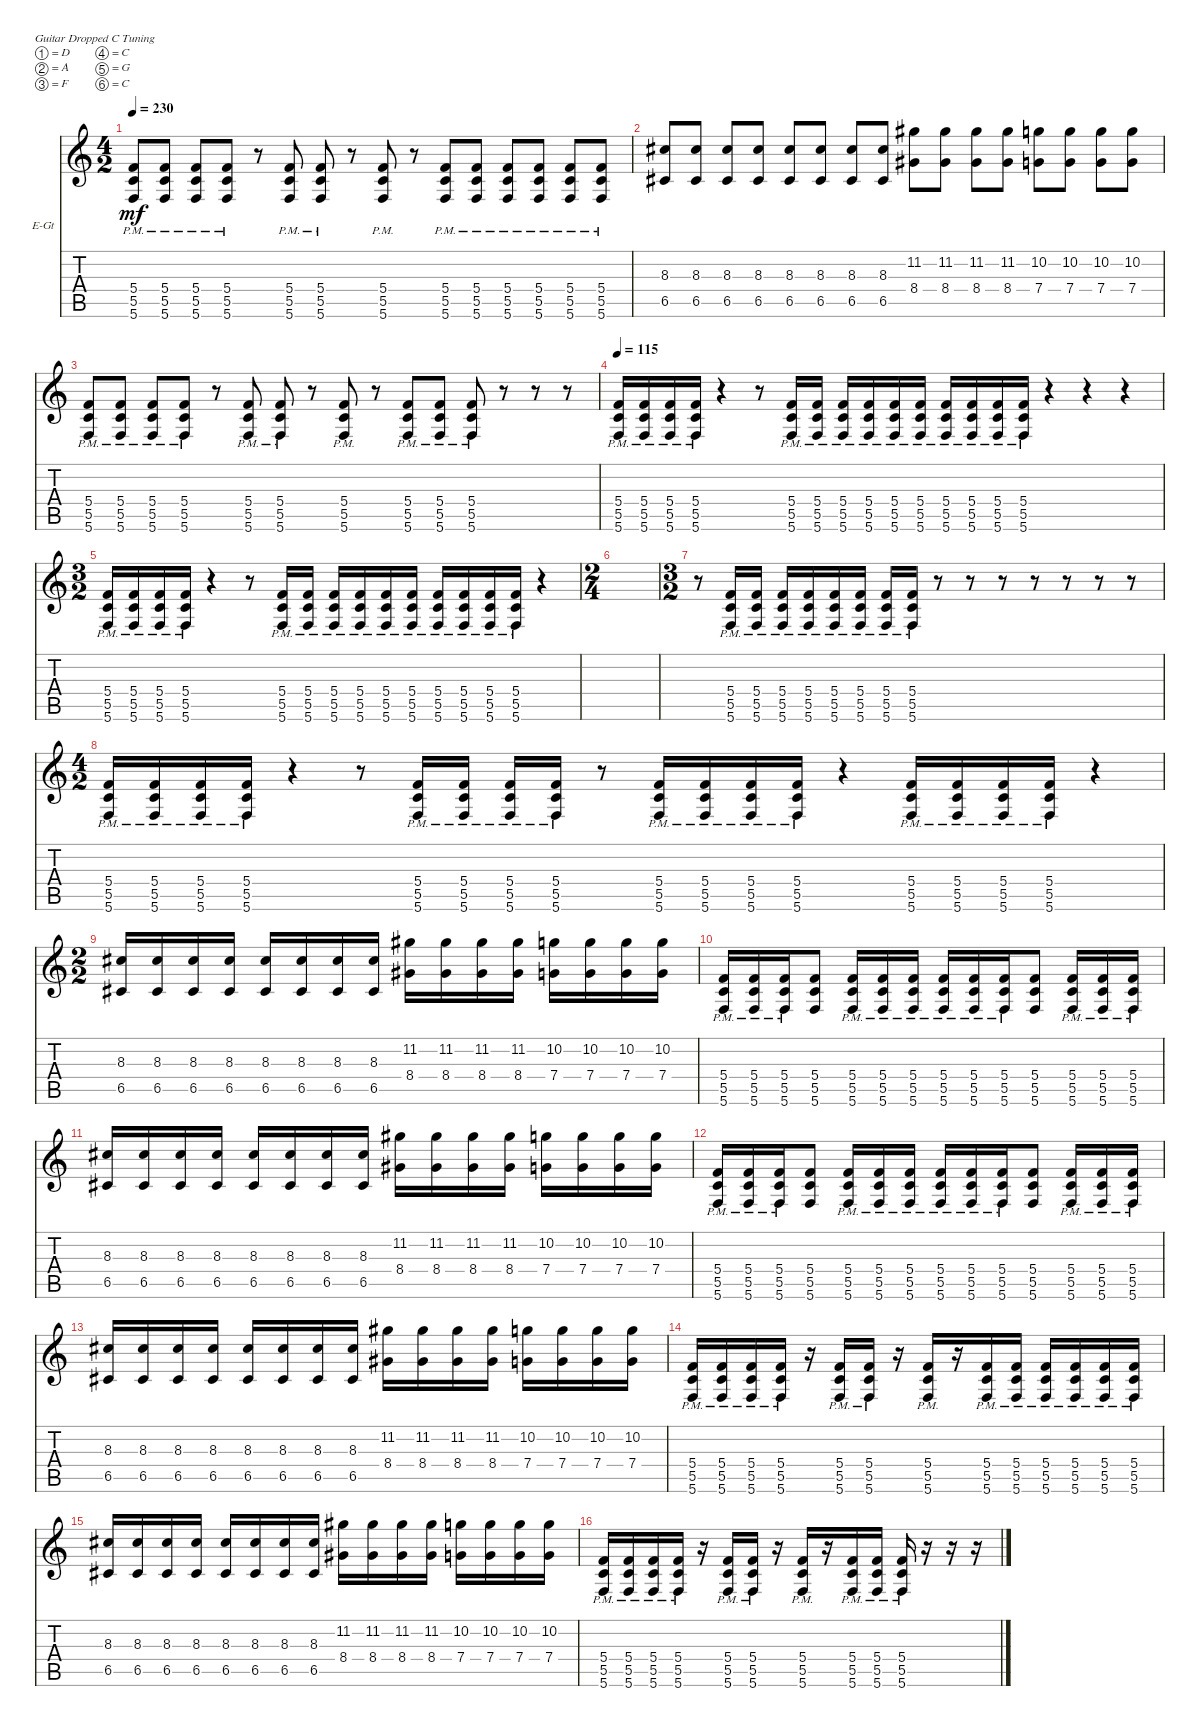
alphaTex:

\defaultSystemsLayout 4
\bracketExtendMode nobrackets
\firstSystemTrackNameOrientation horizontal
\otherSystemsTrackNameOrientation horizontal
\track ("Rhythm Guitar" "E-Gt") {instrument distortionguitar}
\staff {score tabs}
\tuning (D4 A3 F3 C3 G2 C2)
\ts (4 2)
\tempo 230
\clef g2
\ks c
(5.6{pm} 5.4{pm} 5.5{pm}).8{dy mf} (5.6{pm} 5.5{pm} 5.4{pm}).8 (5.6{pm} 5.4{pm} 5.5{pm}).8 (5.6{pm} 5.5{pm} 5.4{pm}).8 r.8 (5.6{pm} 5.5{pm} 5.4{pm}).8 (5.6{pm} 5.4{pm} 5.5{pm}).8 r.8 (5.6{pm} 5.5{pm} 5.4{pm}).8 r.8 (5.6{pm} 5.4{pm} 5.5{pm}).8 (5.6{pm} 5.5{pm} 5.4{pm}).8 (5.6{pm} 5.4{pm} 5.5{pm}).8 (5.6{pm} 5.5{pm} 5.4{pm}).8 (5.6{pm} 5.4{pm} 5.5{pm}).8 (5.6{pm} 5.5{pm} 5.4{pm}).8 |
(6.5 8.3).8 (6.5 8.3).8 (6.5 8.3).8 (6.5 8.3).8 (6.5 8.3).8 (6.5 8.3).8 (6.5 8.3).8 (6.5 8.3).8 (8.4 11.2).8 (8.4 11.2).8 (8.4 11.2).8 (8.4 11.2).8 (7.4 10.2).8 (7.4 10.2).8 (7.4 10.2).8 (7.4 10.2).8 |
(5.6{pm} 5.4{pm} 5.5{pm}).8 (5.6{pm} 5.5{pm} 5.4{pm}).8 (5.6{pm} 5.4{pm} 5.5{pm}).8 (5.6{pm} 5.5{pm} 5.4{pm}).8 r.8 (5.6{pm} 5.5{pm} 5.4{pm}).8 (5.6{pm} 5.4{pm} 5.5{pm}).8 r.8 (5.6{pm} 5.5{pm} 5.4{pm}).8 r.8 (5.6{pm} 5.4{pm} 5.5{pm}).8 (5.6{pm} 5.5{pm} 5.4{pm}).8 (5.6{pm} 5.4{pm} 5.5{pm}).8 r.8 r.8 r.8 |
\tempo 115
(5.6{pm} 5.4{pm} 5.5{pm}).16 (5.6{pm} 5.5{pm} 5.4{pm}).16 (5.6{pm} 5.4{pm} 5.5{pm}).16 (5.6{pm} 5.5{pm} 5.4{pm}).16 r.4 r.8 (5.6{pm} 5.4{pm} 5.5{pm}).16 (5.6{pm} 5.5{pm} 5.4{pm}).16 (5.6{pm} 5.4{pm} 5.5{pm}).16 (5.6{pm} 5.5{pm} 5.4{pm}).16 (5.6{pm} 5.4{pm} 5.5{pm}).16 (5.6{pm} 5.5{pm} 5.4{pm}).16 (5.6{pm} 5.4{pm} 5.5{pm}).16 (5.6{pm} 5.5{pm} 5.4{pm}).16 (5.6{pm} 5.4{pm} 5.5{pm}).16 (5.6{pm} 5.5{pm} 5.4{pm}).16 r.4 r.4 r.4 |
\ts (3 2)
(5.6{pm} 5.4{pm} 5.5{pm}).16 (5.6{pm} 5.5{pm} 5.4{pm}).16 (5.6{pm} 5.4{pm} 5.5{pm}).16 (5.6{pm} 5.5{pm} 5.4{pm}).16 r.4 r.8 (5.6{pm} 5.4{pm} 5.5{pm}).16 (5.6{pm} 5.5{pm} 5.4{pm}).16 (5.6{pm} 5.4{pm} 5.5{pm}).16 (5.6{pm} 5.5{pm} 5.4{pm}).16 (5.6{pm} 5.4{pm} 5.5{pm}).16 (5.6{pm} 5.5{pm} 5.4{pm}).16 (5.6{pm} 5.4{pm} 5.5{pm}).16 (5.6{pm} 5.5{pm} 5.4{pm}).16 (5.6{pm} 5.4{pm} 5.5{pm}).16 (5.6{pm} 5.5{pm} 5.4{pm}).16 r.4 |
\ts (2 4)
|
\ts (3 2)
r.8 (5.6{pm} 5.4{pm} 5.5{pm}).16 (5.6{pm} 5.5{pm} 5.4{pm}).16 (5.6{pm} 5.4{pm} 5.5{pm}).16 (5.6{pm} 5.5{pm} 5.4{pm}).16 (5.6{pm} 5.4{pm} 5.5{pm}).16 (5.6{pm} 5.5{pm} 5.4{pm}).16 (5.6{pm} 5.4{pm} 5.5{pm}).16 (5.6{pm} 5.5{pm} 5.4{pm}).16 r.8 r.8 r.8 r.8 r.8 r.8 r.8 |
\ts (4 2)
(5.6{pm} 5.4{pm} 5.5{pm}).16 (5.6{pm} 5.5{pm} 5.4{pm}).16 (5.6{pm} 5.4{pm} 5.5{pm}).16 (5.6{pm} 5.5{pm} 5.4{pm}).16 r.4 r.8 (5.6{pm} 5.4{pm} 5.5{pm}).16 (5.6{pm} 5.5{pm} 5.4{pm}).16 (5.6{pm} 5.4{pm} 5.5{pm}).16 (5.6{pm} 5.5{pm} 5.4{pm}).16 r.8 (5.6{pm} 5.4{pm} 5.5{pm}).16 (5.6{pm} 5.5{pm} 5.4{pm}).16 (5.6{pm} 5.4{pm} 5.5{pm}).16 (5.6{pm} 5.5{pm} 5.4{pm}).16 r.4 (5.6{pm} 5.4{pm} 5.5{pm}).16 (5.6{pm} 5.5{pm} 5.4{pm}).16 (5.6{pm} 5.4{pm} 5.5{pm}).16 (5.6{pm} 5.5{pm} 5.4{pm}).16 r.4 |
\ts (2 2)
(6.5 8.3).16 (6.5 8.3).16 (6.5 8.3).16 (6.5 8.3).16 (6.5 8.3).16 (6.5 8.3).16 (6.5 8.3).16 (6.5 8.3).16 (8.4 11.2).16 (8.4 11.2).16 (8.4 11.2).16 (8.4 11.2).16 (7.4 10.2).16 (7.4 10.2).16 (7.4 10.2).16 (7.4 10.2).16 |
(5.6{pm} 5.4{pm} 5.5{pm}).16 (5.6{pm} 5.5{pm} 5.4{pm}).16 (5.6{pm} 5.4{pm} 5.5{pm}).16 (5.6 5.5 5.4).8 (5.6{pm} 5.4{pm} 5.5{pm}).16 (5.6{pm} 5.5{pm} 5.4{pm}).16 (5.6{pm} 5.4{pm} 5.5{pm}).16 (5.6{pm} 5.5{pm} 5.4{pm}).16 (5.6{pm} 5.4{pm} 5.5{pm}).16 (5.6{pm} 5.4{pm} 5.5{pm}).16 (5.6 5.5 5.4).8 (5.6{pm} 5.4{pm} 5.5{pm}).16 (5.6{pm} 5.5{pm} 5.4{pm}).16 (5.6{pm} 5.4{pm} 5.5{pm}).16 |
(6.5 8.3).16 (6.5 8.3).16 (6.5 8.3).16 (6.5 8.3).16 (6.5 8.3).16 (6.5 8.3).16 (6.5 8.3).16 (6.5 8.3).16 (8.4 11.2).16 (8.4 11.2).16 (8.4 11.2).16 (8.4 11.2).16 (7.4 10.2).16 (7.4 10.2).16 (7.4 10.2).16 (7.4 10.2).16 |
(5.6{pm} 5.4{pm} 5.5{pm}).16 (5.6{pm} 5.5{pm} 5.4{pm}).16 (5.6{pm} 5.4{pm} 5.5{pm}).16 (5.6 5.5 5.4).8 (5.6{pm} 5.4{pm} 5.5{pm}).16 (5.6{pm} 5.5{pm} 5.4{pm}).16 (5.6{pm} 5.4{pm} 5.5{pm}).16 (5.6{pm} 5.5{pm} 5.4{pm}).16 (5.6{pm} 5.4{pm} 5.5{pm}).16 (5.6{pm} 5.4{pm} 5.5{pm}).16 (5.6 5.5 5.4).8 (5.6{pm} 5.4{pm} 5.5{pm}).16 (5.6{pm} 5.5{pm} 5.4{pm}).16 (5.6{pm} 5.4{pm} 5.5{pm}).16 |
(6.5 8.3).16 (6.5 8.3).16 (6.5 8.3).16 (6.5 8.3).16 (6.5 8.3).16 (6.5 8.3).16 (6.5 8.3).16 (6.5 8.3).16 (8.4 11.2).16 (8.4 11.2).16 (8.4 11.2).16 (8.4 11.2).16 (7.4 10.2).16 (7.4 10.2).16 (7.4 10.2).16 (7.4 10.2).16 |
(5.6{pm} 5.4{pm} 5.5{pm}).16 (5.6{pm} 5.5{pm} 5.4{pm}).16 (5.6{pm} 5.4{pm} 5.5{pm}).16 (5.6{pm} 5.5{pm} 5.4{pm}).16 r.16 (5.6{pm} 5.5{pm} 5.4{pm}).16 (5.6{pm} 5.4{pm} 5.5{pm}).16 r.16 (5.6{pm} 5.5{pm} 5.4{pm}).16 r.16 (5.6{pm} 5.4{pm} 5.5{pm}).16 (5.6{pm} 5.5{pm} 5.4{pm}).16 (5.6{pm} 5.4{pm} 5.5{pm}).16 (5.6{pm} 5.5{pm} 5.4{pm}).16 (5.6{pm} 5.4{pm} 5.5{pm}).16 (5.6{pm} 5.5{pm} 5.4{pm}).16 |
(6.5 8.3).16 (6.5 8.3).16 (6.5 8.3).16 (6.5 8.3).16 (6.5 8.3).16 (6.5 8.3).16 (6.5 8.3).16 (6.5 8.3).16 (8.4 11.2).16 (8.4 11.2).16 (8.4 11.2).16 (8.4 11.2).16 (7.4 10.2).16 (7.4 10.2).16 (7.4 10.2).16 (7.4 10.2).16 |
(5.6{pm} 5.4{pm} 5.5{pm}).16 (5.6{pm} 5.5{pm} 5.4{pm}).16 (5.6{pm} 5.4{pm} 5.5{pm}).16 (5.6{pm} 5.5{pm} 5.4{pm}).16 r.16 (5.6{pm} 5.5{pm} 5.4{pm}).16 (5.6{pm} 5.4{pm} 5.5{pm}).16 r.16 (5.6{pm} 5.5{pm} 5.4{pm}).16 r.16 (5.6{pm} 5.4{pm} 5.5{pm}).16 (5.6{pm} 5.5{pm} 5.4{pm}).16 (5.6{pm} 5.4{pm} 5.5{pm}).16 r.16 r.16 r.16
